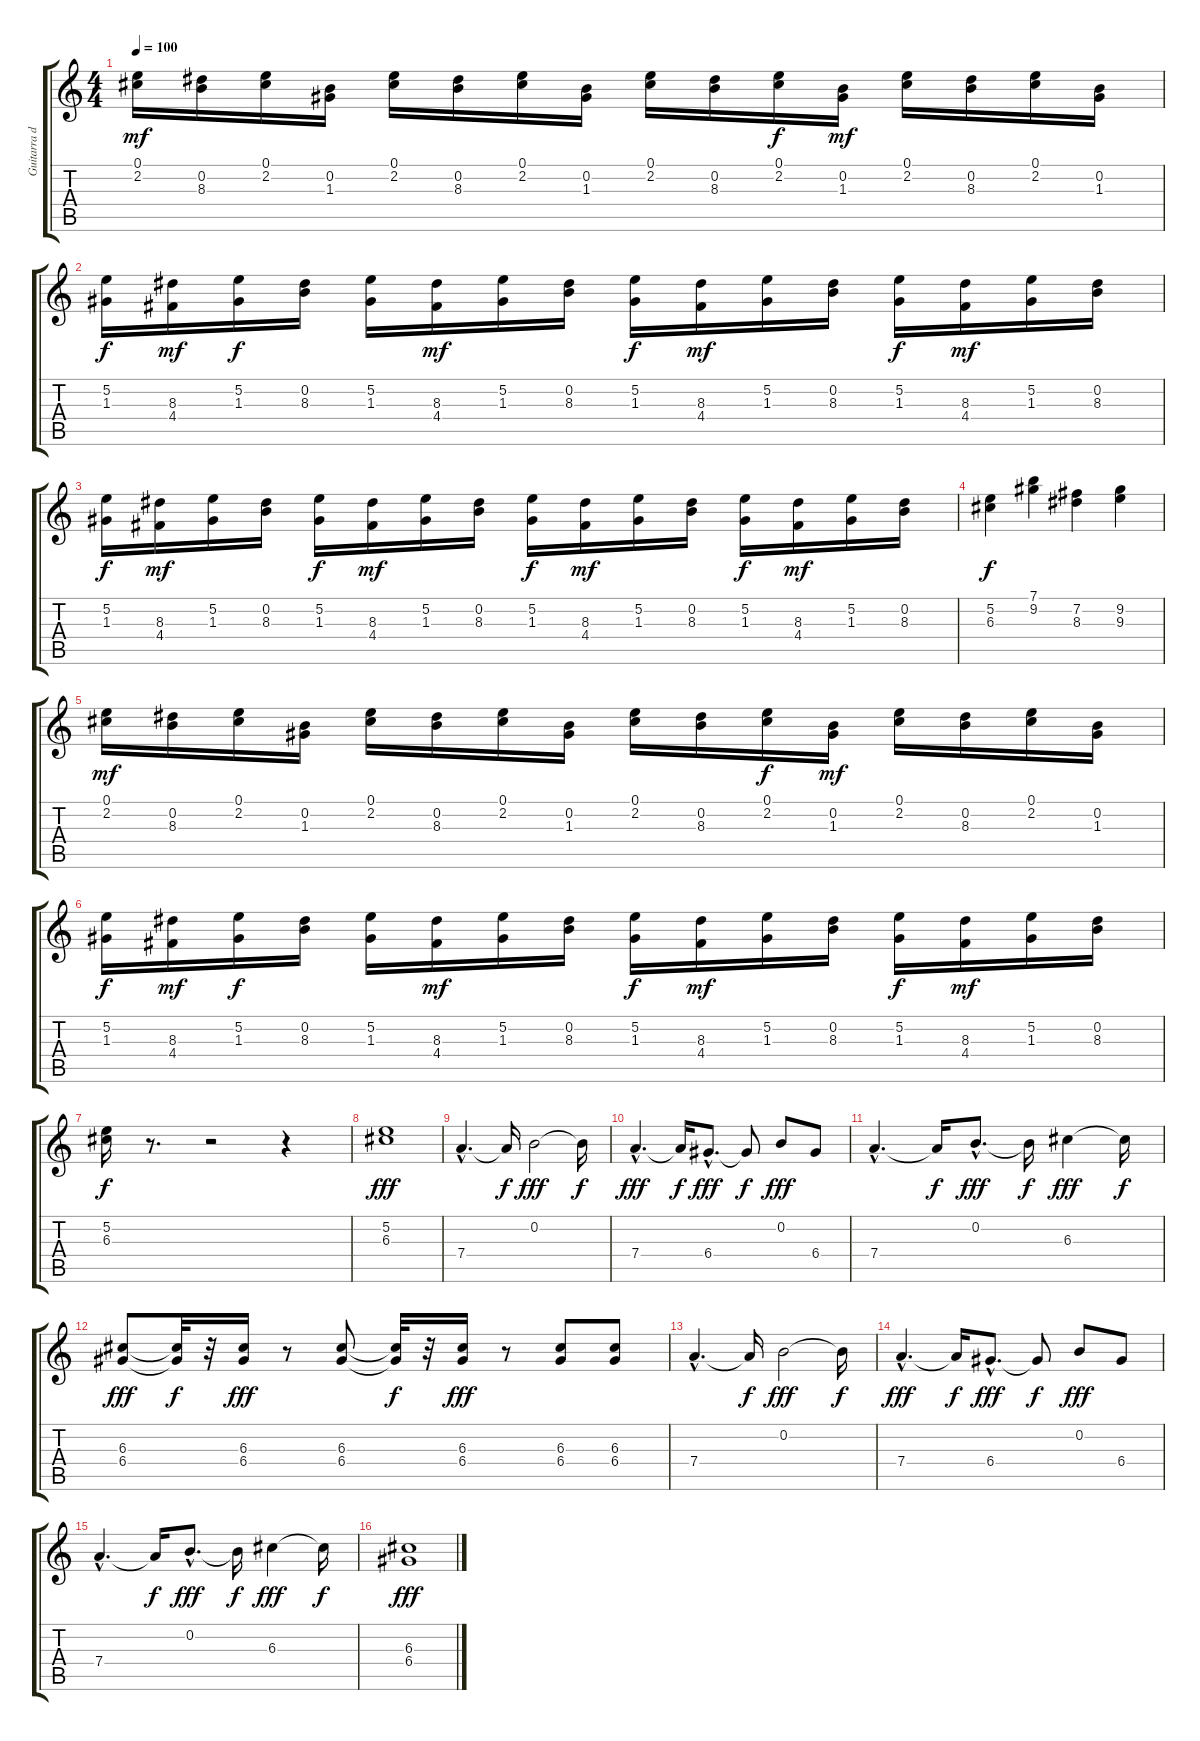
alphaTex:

\track ("Guitarra de Apoyo" "Guitarra d") {instrument distortionguitar}
\staff {score tabs}
\tuning (E4 B3 G3 D3 A2 E2) {hide}
\ts (4 4)
\tempo 100
\clef g2
\ks c
(0.1 2.2).16{dy mf} (0.2 8.3).16 (0.1 2.2).16 (0.2 1.3).16 (0.1 2.2).16 (0.2 8.3).16 (0.1 2.2).16 (0.2 1.3).16 (0.1 2.2).16 (0.2 8.3).16 (0.1 2.2).16{dy f} (0.2 1.3).16{dy mf} (0.1 2.2).16 (0.2 8.3).16 (0.1 2.2).16 (0.2 1.3).16 |
(5.2 1.3).16{dy f} (8.3 4.4).16{dy mf} (5.2 1.3).16{dy f} (0.2 8.3).16 (5.2 1.3).16 (8.3 4.4).16{dy mf} (5.2 1.3).16 (0.2 8.3).16 (5.2 1.3).16{dy f} (8.3 4.4).16{dy mf} (5.2 1.3).16 (0.2 8.3).16 (5.2 1.3).16{dy f} (8.3 4.4).16{dy mf} (5.2 1.3).16 (0.2 8.3).16 |
(5.2 1.3).16{dy f} (8.3 4.4).16{dy mf} (5.2 1.3).16 (0.2 8.3).16 (5.2 1.3).16{dy f} (8.3 4.4).16{dy mf} (5.2 1.3).16 (0.2 8.3).16 (5.2 1.3).16{dy f} (8.3 4.4).16{dy mf} (5.2 1.3).16 (0.2 8.3).16 (5.2 1.3).16{dy f} (8.3 4.4).16{dy mf} (5.2 1.3).16 (0.2 8.3).16 |
(5.2 6.3).4{dy f} (7.1 9.2).4 (7.2 8.3).4 (9.2 9.3).4 |
(0.1 2.2).16{dy mf} (0.2 8.3).16 (0.1 2.2).16 (0.2 1.3).16 (0.1 2.2).16 (0.2 8.3).16 (0.1 2.2).16 (0.2 1.3).16 (0.1 2.2).16 (0.2 8.3).16 (0.1 2.2).16{dy f} (0.2 1.3).16{dy mf} (0.1 2.2).16 (0.2 8.3).16 (0.1 2.2).16 (0.2 1.3).16 |
(5.2 1.3).16{dy f} (8.3 4.4).16{dy mf} (5.2 1.3).16{dy f} (0.2 8.3).16 (5.2 1.3).16 (8.3 4.4).16{dy mf} (5.2 1.3).16 (0.2 8.3).16 (5.2 1.3).16{dy f} (8.3 4.4).16{dy mf} (5.2 1.3).16 (0.2 8.3).16 (5.2 1.3).16{dy f} (8.3 4.4).16{dy mf} (5.2 1.3).16 (0.2 8.3).16 |
(5.2 6.3).16{dy f} r.8{d} r.2 r.4 |
(5.2 6.3).1{dy fff} |
7.4{hac}.4{d} 7.4{t}.16{dy f} 0.2.2{dy fff} 0.2{t}.16{dy f} |
7.4{hac}.4{d dy fff} 7.4{t}.16{dy f} 6.4{hac}.8{d dy fff} 6.4{t}.8{dy f} 0.2.8{dy fff} 6.4.8 |
7.4{hac}.4{d} 7.4{t}.16{dy f} 0.2{hac}.8{d dy fff} 0.2{t}.16{dy f} 6.3.4{dy fff} 6.3{t}.16{dy f} |
(6.3 6.4).8{dy fff} (6.3{t} 6.4{t}).32{dy f} r.32 (6.3 6.4).16{dy fff} r.8 (6.3 6.4).8 (6.3{t} 6.4{t}).32{dy f} r.32 (6.3 6.4).16{dy fff} r.8 (6.3 6.4).8 (6.3 6.4).8 |
7.4{hac}.4{d} 7.4{t}.16{dy f} 0.2.2{dy fff} 0.2{t}.16{dy f} |
7.4{hac}.4{d dy fff} 7.4{t}.16{dy f} 6.4{hac}.8{d dy fff} 6.4{t}.8{dy f} 0.2.8{dy fff} 6.4.8 |
7.4{hac}.4{d} 7.4{t}.16{dy f} 0.2{hac}.8{d dy fff} 0.2{t}.16{dy f} 6.3.4{dy fff} 6.3{t}.16{dy f} |
(6.3 6.4).1{dy fff}
